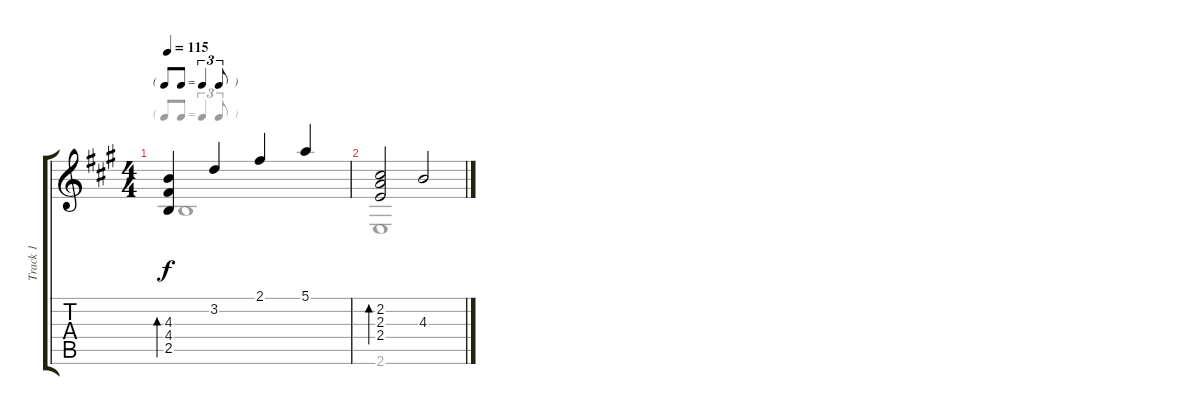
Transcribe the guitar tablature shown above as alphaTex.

\track ("Track 1" "Track 1") {instrument acousticguitarnylon}
\staff {score tabs}
\tuning (E4 B3 G3 D3 A2 D2) {hide}
\voice
\ts (4 4)
\tf triplet8th
\tempo 115
\clef g2
\ks a
(4.3 4.4 2.5).4{bd 240 dy f} 3.2.4 2.1.4 5.1.4 |
(2.2 2.3 2.4).2{bd 60} 4.3.2
\voice
\clef g2
\ottava regular
\simile none
\ks a
2.5.1{dy f} |
2.6.1
